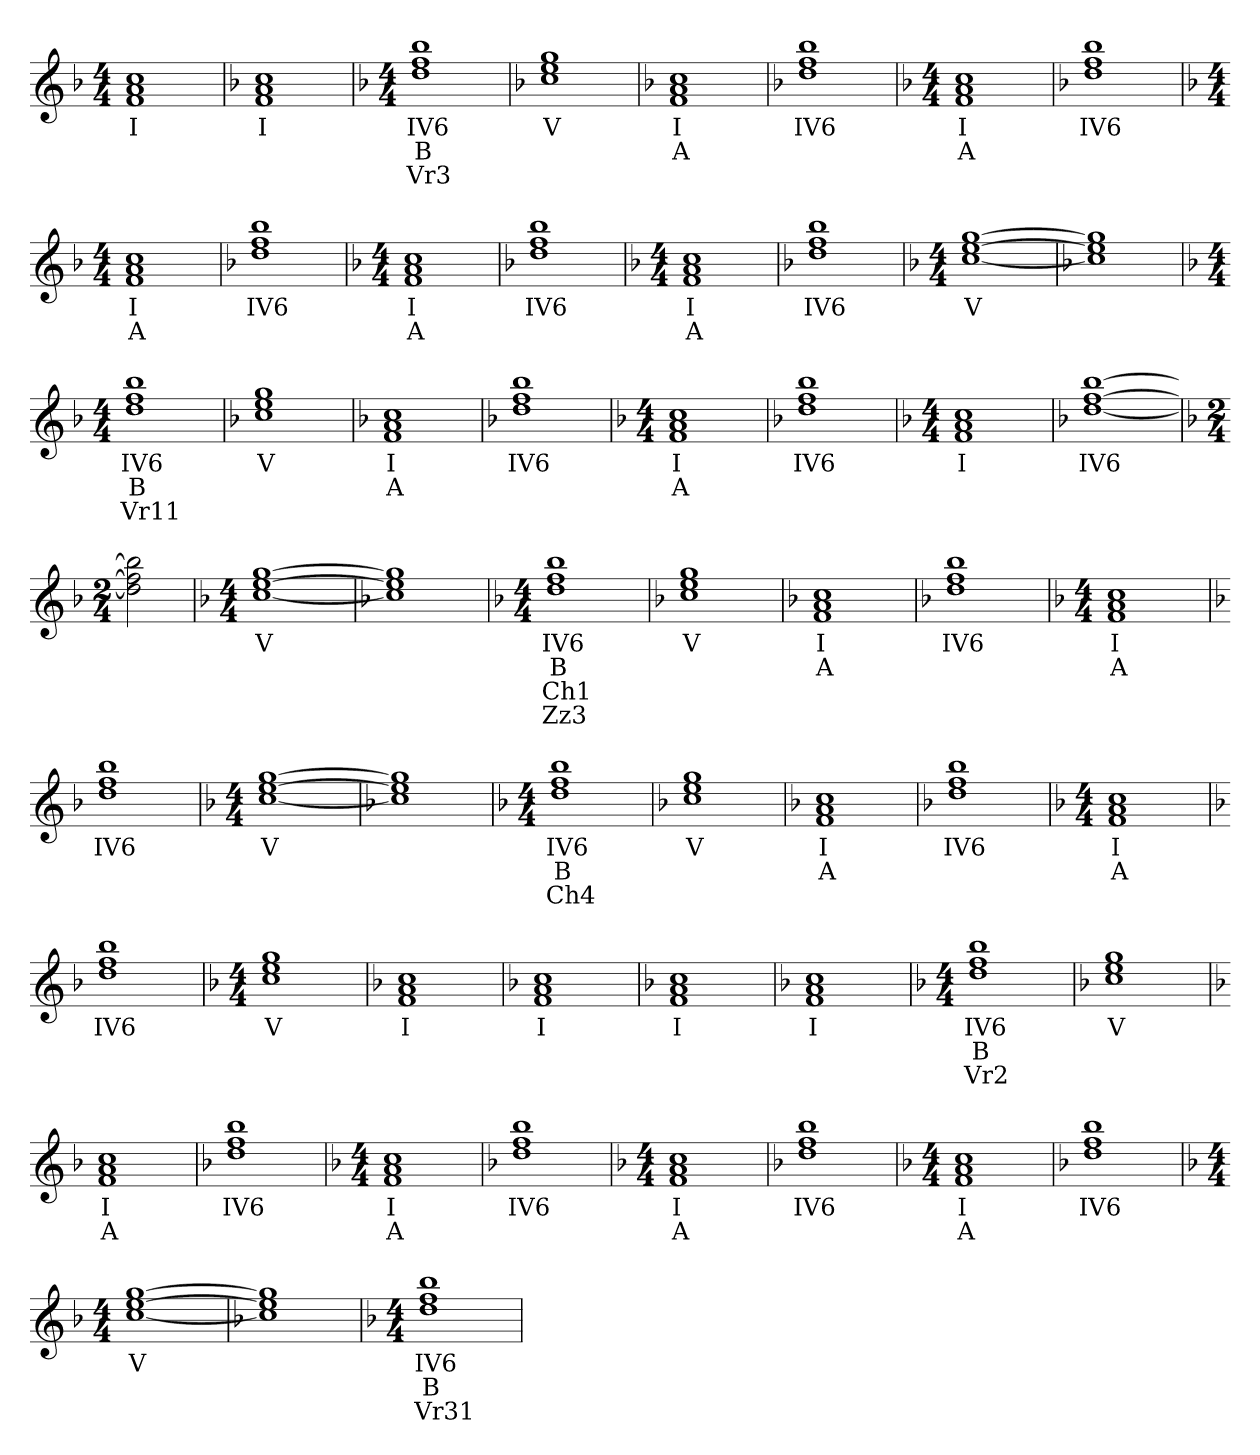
**kern	**text	**text	**text	**text
*part1	*part1	*part1	*part1	*part1
*staff1	*staff1	*staff1	*staff1	*staff1
*k[b-]	*	*	*	*
*F:	*	*	*	*
*M4/4	*	*	*	*
=	=	=	=	=
1f 1a 1cc	I	.	.	.
=	=	=	=	=
*k[b-]	*	*	*	*
*F:	*	*	*	*
1f 1a 1cc	I	.	.	.
=	=	=	=	=
*k[b-]	*	*	*	*
*F:	*	*	*	*
*M4/4	*	*	*	*
1dd 1ff 1bb-	IV6	B	Vr3	.
=	=	=	=	=
*k[b-]	*	*	*	*
*F:	*	*	*	*
1cc 1ee 1gg	V	.	.	.
=	=	=	=	=
*k[b-]	*	*	*	*
*F:	*	*	*	*
1f 1a 1cc	I	A	.	.
=	=	=	=	=
*k[b-]	*	*	*	*
*F:	*	*	*	*
1dd 1ff 1bb-	IV6	.	.	.
=	=	=	=	=
*k[b-]	*	*	*	*
*F:	*	*	*	*
*M4/4	*	*	*	*
1f 1a 1cc	I	A	.	.
=	=	=	=	=
*k[b-]	*	*	*	*
*F:	*	*	*	*
1dd 1ff 1bb-	IV6	.	.	.
=	=	=	=	=
*k[b-]	*	*	*	*
*F:	*	*	*	*
*M4/4	*	*	*	*
1f 1a 1cc	I	A	.	.
=	=	=	=	=
*k[b-]	*	*	*	*
*F:	*	*	*	*
1dd 1ff 1bb-	IV6	.	.	.
=	=	=	=	=
*k[b-]	*	*	*	*
*F:	*	*	*	*
*M4/4	*	*	*	*
1f 1a 1cc	I	A	.	.
=	=	=	=	=
*k[b-]	*	*	*	*
*F:	*	*	*	*
1dd 1ff 1bb-	IV6	.	.	.
=	=	=	=	=
*k[b-]	*	*	*	*
*F:	*	*	*	*
*M4/4	*	*	*	*
1f 1a 1cc	I	A	.	.
=	=	=	=	=
*k[b-]	*	*	*	*
*F:	*	*	*	*
1dd 1ff 1bb-	IV6	.	.	.
=	=	=	=	=
*k[b-]	*	*	*	*
*F:	*	*	*	*
*M4/4	*	*	*	*
[1cc [1ee [1gg	V	.	.	.
=	=	=	=	=
*k[b-]	*	*	*	*
*F:	*	*	*	*
1cc] 1ee] 1gg]	.	.	.	.
=	=	=	=	=
*k[b-]	*	*	*	*
*F:	*	*	*	*
*M4/4	*	*	*	*
1dd 1ff 1bb-	IV6	B	Vr11	.
=	=	=	=	=
*k[b-]	*	*	*	*
*F:	*	*	*	*
1cc 1ee 1gg	V	.	.	.
=	=	=	=	=
*k[b-]	*	*	*	*
*F:	*	*	*	*
1f 1a 1cc	I	A	.	.
=	=	=	=	=
*k[b-]	*	*	*	*
*F:	*	*	*	*
1dd 1ff 1bb-	IV6	.	.	.
=	=	=	=	=
*k[b-]	*	*	*	*
*F:	*	*	*	*
*M4/4	*	*	*	*
1f 1a 1cc	I	A	.	.
=	=	=	=	=
*k[b-]	*	*	*	*
*F:	*	*	*	*
1dd 1ff 1bb-	IV6	.	.	.
=	=	=	=	=
*k[b-]	*	*	*	*
*F:	*	*	*	*
*M4/4	*	*	*	*
1f 1a 1cc	I	.	.	.
=	=	=	=	=
*k[b-]	*	*	*	*
*F:	*	*	*	*
[1dd [1ff [1bb-	IV6	.	.	.
=	=	=	=	=
*k[b-]	*	*	*	*
*F:	*	*	*	*
*M2/4	*	*	*	*
2dd] 2ff] 2bb-]	.	.	.	.
=	=	=	=	=
*k[b-]	*	*	*	*
*F:	*	*	*	*
*M4/4	*	*	*	*
[1cc [1ee [1gg	V	.	.	.
=	=	=	=	=
*k[b-]	*	*	*	*
*F:	*	*	*	*
1cc] 1ee] 1gg]	.	.	.	.
=	=	=	=	=
*k[b-]	*	*	*	*
*F:	*	*	*	*
*M4/4	*	*	*	*
1dd 1ff 1bb-	IV6	B	Ch1	Zz3
=	=	=	=	=
*k[b-]	*	*	*	*
*F:	*	*	*	*
1cc 1ee 1gg	V	.	.	.
=	=	=	=	=
*k[b-]	*	*	*	*
*F:	*	*	*	*
1f 1a 1cc	I	A	.	.
=	=	=	=	=
*k[b-]	*	*	*	*
*F:	*	*	*	*
1dd 1ff 1bb-	IV6	.	.	.
=	=	=	=	=
*k[b-]	*	*	*	*
*F:	*	*	*	*
*M4/4	*	*	*	*
1f 1a 1cc	I	A	.	.
=	=	=	=	=
*k[b-]	*	*	*	*
*F:	*	*	*	*
1dd 1ff 1bb-	IV6	.	.	.
=	=	=	=	=
*k[b-]	*	*	*	*
*F:	*	*	*	*
*M4/4	*	*	*	*
[1cc [1ee [1gg	V	.	.	.
=	=	=	=	=
*k[b-]	*	*	*	*
*F:	*	*	*	*
1cc] 1ee] 1gg]	.	.	.	.
=	=	=	=	=
*k[b-]	*	*	*	*
*F:	*	*	*	*
*M4/4	*	*	*	*
1dd 1ff 1bb-	IV6	B	Ch4	.
=	=	=	=	=
*k[b-]	*	*	*	*
*F:	*	*	*	*
1cc 1ee 1gg	V	.	.	.
=	=	=	=	=
*k[b-]	*	*	*	*
*F:	*	*	*	*
1f 1a 1cc	I	A	.	.
=	=	=	=	=
*k[b-]	*	*	*	*
*F:	*	*	*	*
1dd 1ff 1bb-	IV6	.	.	.
=	=	=	=	=
*k[b-]	*	*	*	*
*F:	*	*	*	*
*M4/4	*	*	*	*
1f 1a 1cc	I	A	.	.
=	=	=	=	=
*k[b-]	*	*	*	*
*F:	*	*	*	*
1dd 1ff 1bb-	IV6	.	.	.
=	=	=	=	=
*k[b-]	*	*	*	*
*F:	*	*	*	*
*M4/4	*	*	*	*
1cc 1ee 1gg	V	.	.	.
=	=	=	=	=
*k[b-]	*	*	*	*
*F:	*	*	*	*
1f 1a 1cc	I	.	.	.
=	=	=	=	=
*k[b-]	*	*	*	*
*F:	*	*	*	*
1f 1a 1cc	I	.	.	.
=	=	=	=	=
*k[b-]	*	*	*	*
*F:	*	*	*	*
1f 1a 1cc	I	.	.	.
=	=	=	=	=
*k[b-]	*	*	*	*
*F:	*	*	*	*
1f 1a 1cc	I	.	.	.
=	=	=	=	=
*k[b-]	*	*	*	*
*F:	*	*	*	*
*M4/4	*	*	*	*
1dd 1ff 1bb-	IV6	B	Vr2	.
=	=	=	=	=
*k[b-]	*	*	*	*
*F:	*	*	*	*
1cc 1ee 1gg	V	.	.	.
=	=	=	=	=
*k[b-]	*	*	*	*
*F:	*	*	*	*
1f 1a 1cc	I	A	.	.
=	=	=	=	=
*k[b-]	*	*	*	*
*F:	*	*	*	*
1dd 1ff 1bb-	IV6	.	.	.
=	=	=	=	=
*k[b-]	*	*	*	*
*F:	*	*	*	*
*M4/4	*	*	*	*
1f 1a 1cc	I	A	.	.
=	=	=	=	=
*k[b-]	*	*	*	*
*F:	*	*	*	*
1dd 1ff 1bb-	IV6	.	.	.
=	=	=	=	=
*k[b-]	*	*	*	*
*F:	*	*	*	*
*M4/4	*	*	*	*
1f 1a 1cc	I	A	.	.
=	=	=	=	=
*k[b-]	*	*	*	*
*F:	*	*	*	*
1dd 1ff 1bb-	IV6	.	.	.
=	=	=	=	=
*k[b-]	*	*	*	*
*F:	*	*	*	*
*M4/4	*	*	*	*
1f 1a 1cc	I	A	.	.
=	=	=	=	=
*k[b-]	*	*	*	*
*F:	*	*	*	*
1dd 1ff 1bb-	IV6	.	.	.
=	=	=	=	=
*k[b-]	*	*	*	*
*F:	*	*	*	*
*M4/4	*	*	*	*
[1cc [1ee [1gg	V	.	.	.
=	=	=	=	=
*k[b-]	*	*	*	*
*F:	*	*	*	*
1cc] 1ee] 1gg]	.	.	.	.
=	=	=	=	=
*k[b-]	*	*	*	*
*F:	*	*	*	*
*M4/4	*	*	*	*
1dd 1ff 1bb-	IV6	B	Vr31	.
=	=	=	=	=
*-	*-	*-	*-	*-
